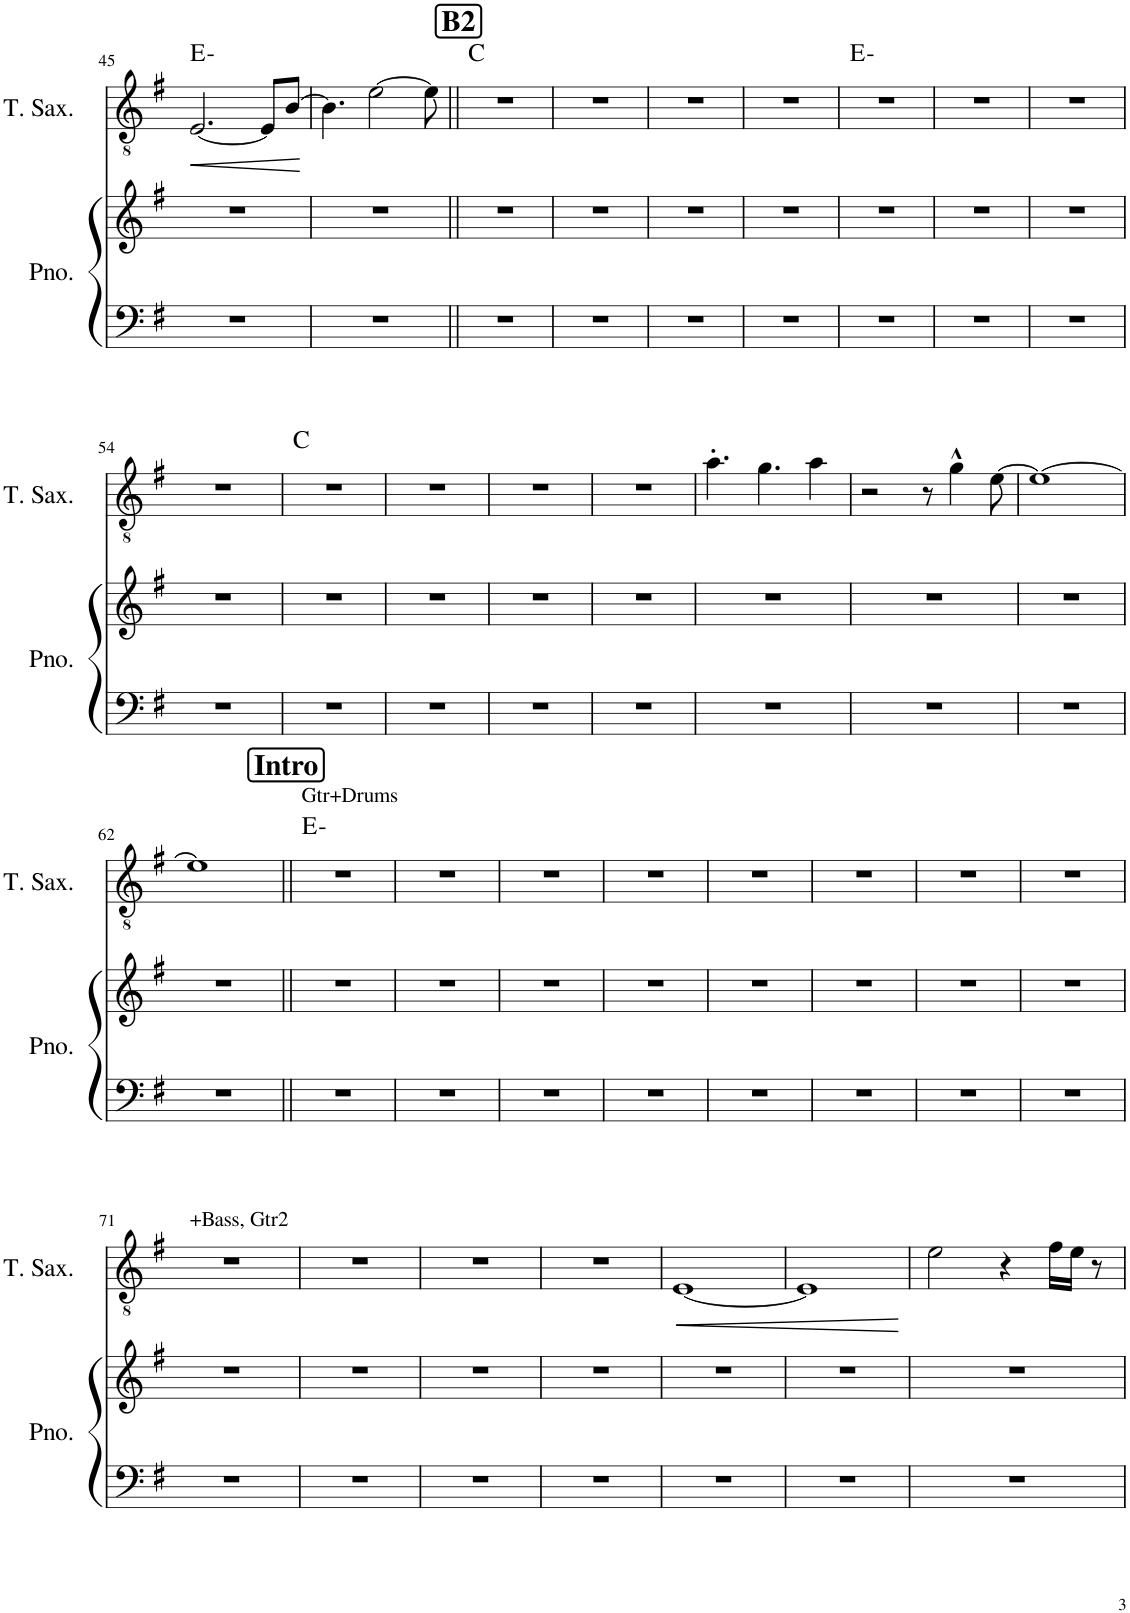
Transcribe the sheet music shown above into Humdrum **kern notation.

**kern	**kern	**kern	**dynam	**harte
*part2	*part2	*part1	*part1	*part1
*staff3	*staff2	*staff1	*staff1	*
*I"Piano	*	*I"Tenor Saxophone	*	*
*I'Pno.	*	*I'T. Sax.	*	*
!!LO:PB:g=z
*clefF4	*clefG2	*clefGv2	*	*
*	*	*ITrd8c14	*	*
*k[f#]	*k[f#]	*k[f#]	*	*
*M4/4	*M4/4	*M4/4	*	*
=45	=45	=45	=45	=45
!	!	!	!LO:HP:b	!
1r	1r	[2.E/	<	E:min
.	.	8E/L]	.	.
.	.	[8B/J	.	.
.	.	.	[	.
=46	=46	=46	=46	=46
1r	1r	4.B\]	.	.
.	.	[2e\	.	.
.	.	8e\]	.	.
!!LO:REH:place=s1:a:B:cj:fs=14:t=B2
=47||	=47||	=47||	=47||	=47||
1r	1r	1r	.	C:maj
=48	=48	=48	=48	=48
1r	1r	1r	.	.
=49	=49	=49	=49	=49
1r	1r	1r	.	.
=50	=50	=50	=50	=50
1r	1r	1r	.	.
=51	=51	=51	=51	=51
1r	1r	1r	.	E:min
=52	=52	=52	=52	=52
1r	1r	1r	.	.
=53	=53	=53	=53	=53
1r	1r	1r	.	.
!!LO:LB:g=z
=54	=54	=54	=54	=54
1r	1r	1r	.	.
=55	=55	=55	=55	=55
1r	1r	1r	.	C:maj
=56	=56	=56	=56	=56
1r	1r	1r	.	.
=57	=57	=57	=57	=57
1r	1r	1r	.	.
=58	=58	=58	=58	=58
1r	1r	1r	.	.
=59	=59	=59	=59	=59
1r	1r	4.a'\	.	.
.	.	4.g\	.	.
.	.	4a\	.	.
=60	=60	=60	=60	=60
1r	1r	2r	.	.
.	.	8r	.	.
.	.	4g^^\	.	.
.	.	[8e\	.	.
=61	=61	=61	=61	=61
1r	1r	1e_	.	.
!!LO:LB:g=z
=62	=62	=62	=62	=62
1r	1r	1e]	.	.
!!LO:REH:place=s1:a:B:cj:fs=14:t=Intro
=63||	=63||	=63||	=63||	=63||
!	!	!LO:TX:a:t=Gtr+Drums	!	!
1r	1r	1r	.	E:min
=64	=64	=64	=64	=64
1r	1r	1r	.	.
=65	=65	=65	=65	=65
1r	1r	1r	.	.
=66	=66	=66	=66	=66
1r	1r	1r	.	.
=67	=67	=67	=67	=67
1r	1r	1r	.	.
=68	=68	=68	=68	=68
1r	1r	1r	.	.
=69	=69	=69	=69	=69
1r	1r	1r	.	.
=70	=70	=70	=70	=70
1r	1r	1r	.	.
!!LO:LB:g=z
=71	=71	=71	=71	=71
!	!	!LO:TX:a:t=+Bass, Gtr2	!	!
1r	1r	1r	.	.
=72	=72	=72	=72	=72
1r	1r	1r	.	.
=73	=73	=73	=73	=73
1r	1r	1r	.	.
=74	=74	=74	=74	=74
1r	1r	1r	.	.
=75	=75	=75	=75	=75
!	!	!	!LO:HP:b	!
1r	1r	[1E	<	.
=76	=76	=76	=76	=76
1r	1r	1E]	.	.
.	.	.	[	.
=77	=77	=77	=77	=77
1r	1r	2e\	.	.
.	.	4r	.	.
.	.	16f#\LL	.	.
.	.	16e\JJ	.	.
.	.	8r	.	.
=	=	=	=	=
*-	*-	*-	*-	*-
